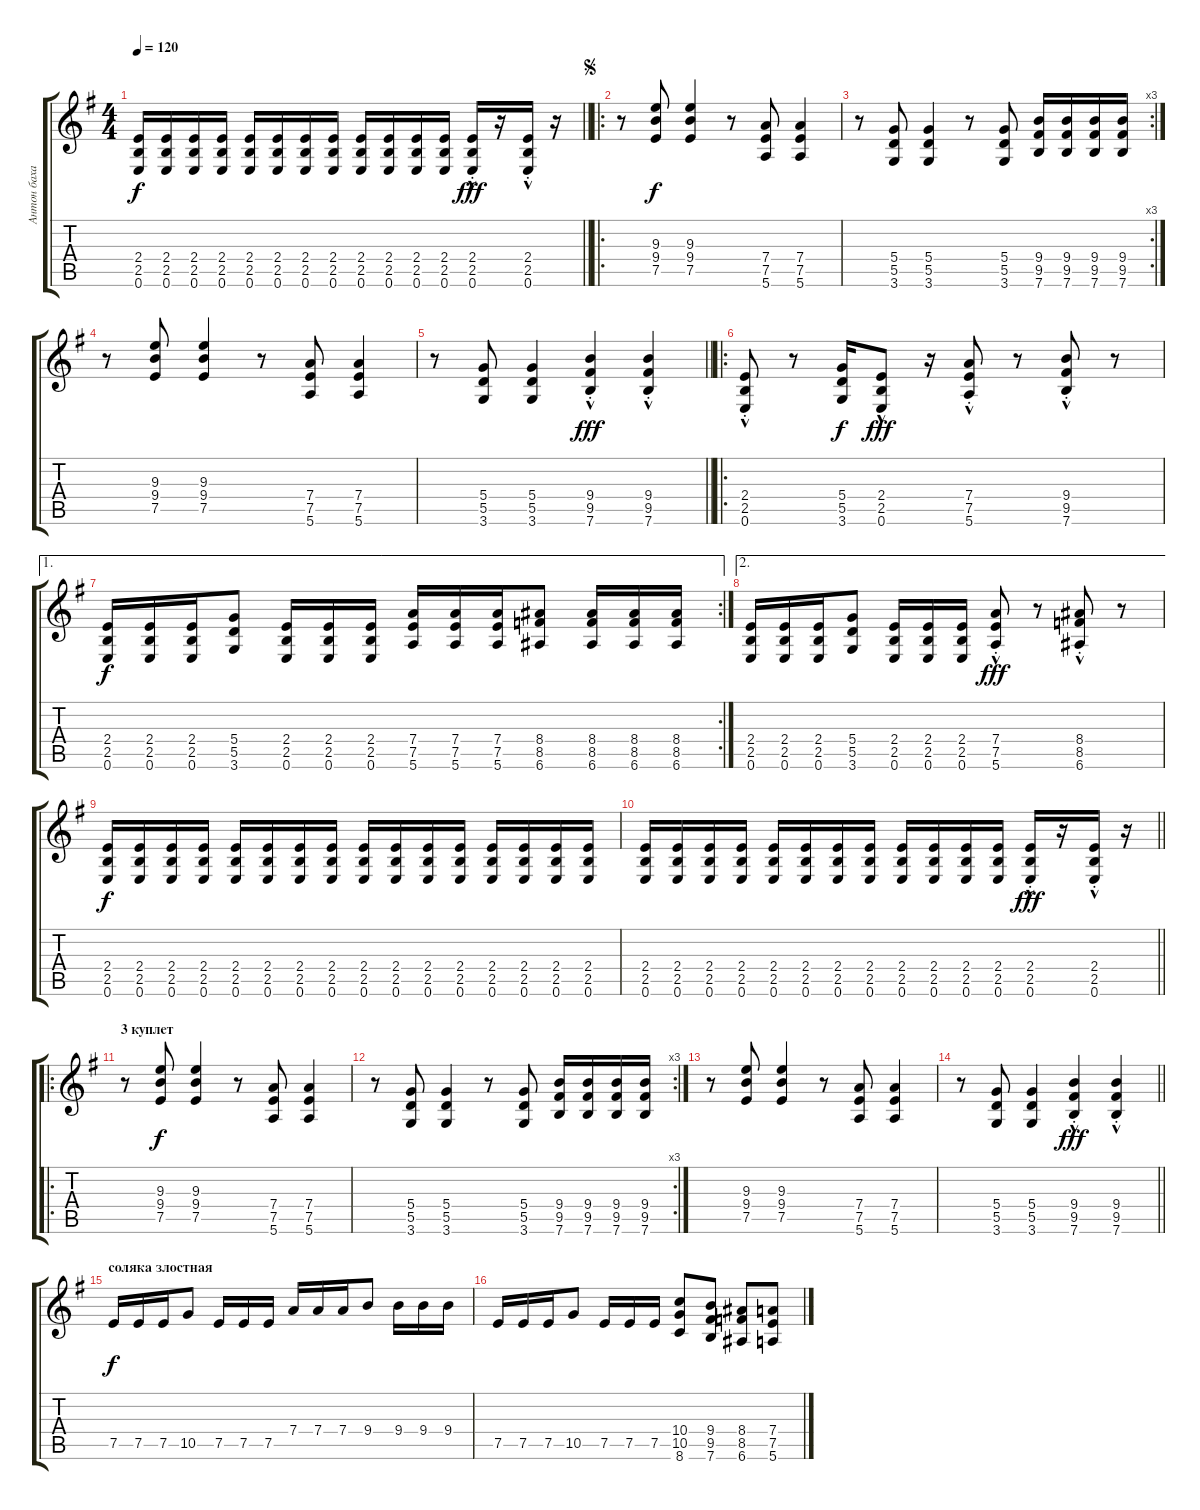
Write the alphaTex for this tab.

\track ("Антон бахает" "Антон баха") {instrument overdrivenguitar}
\staff {score tabs}
\tuning (E4 B3 G3 D3 A2 E2) {hide}
\ts (4 4)
\tempo 120
\clef g2
\barLineRight lightlight
\ks eminor
(2.4 2.5 0.6).16{dy f} (2.4 2.5 0.6).16 (2.4 2.5 0.6).16 (2.4 2.5 0.6).16 (2.4 2.5 0.6).16 (2.4 2.5 0.6).16 (2.4 2.5 0.6).16 (2.4 2.5 0.6).16 (2.4 2.5 0.6).16 (2.4 2.5 0.6).16 (2.4 2.5 0.6).16 (2.4 2.5 0.6).16 (2.4{hac st} 2.5{hac st} 0.6{hac st}).16{dy fff} r.16 (2.4{hac st} 2.5{hac st} 0.6{hac st}).16 r.16 |
\ro
\jump segno
r.8 (9.3 9.4 7.5).8{dy f} (9.3 9.4 7.5).4 r.8 (7.4 7.5 5.6).8 (7.4 7.5 5.6).4 |
\rc 3
r.8 (5.4 5.5 3.6).8 (5.4 5.5 3.6).4 r.8 (5.4 5.5 3.6).8 (9.4 9.5 7.6).16 (9.4 9.5 7.6).16 (9.4 9.5 7.6).16 (9.4 9.5 7.6).16 |
r.8 (9.3 9.4 7.5).8 (9.3 9.4 7.5).4 r.8 (7.4 7.5 5.6).8 (7.4 7.5 5.6).4 |
\barLineRight lightlight
r.8 (5.4 5.5 3.6).8 (5.4 5.5 3.6).4 (9.4{hac st} 9.5{hac st} 7.6{hac st}).4{dy fff} (9.4{hac st} 9.5{hac st} 7.6{hac st}).4 |
\ro
(2.4{hac st} 2.5{hac st} 0.6{hac st}).8 r.8 (5.4 5.5 3.6).16{dy f} (2.4{hac} 2.5{hac} 0.6{hac}).8{dy fff} r.16 (7.4{hac st} 7.5{hac st} 5.6{hac st}).8 r.8 (9.4{hac st} 9.5{hac st} 7.6{hac st}).8 r.8 |
\ae 1
\rc 2
(2.4 2.5 0.6).16{dy f} (2.4 2.5 0.6).16 (2.4 2.5 0.6).16 (5.4 5.5 3.6).8 (2.4 2.5 0.6).16 (2.4 2.5 0.6).16 (2.4 2.5 0.6).16 (7.4 7.5 5.6).16 (7.4 7.5 5.6).16 (7.4 7.5 5.6).16 (8.4 8.5 6.6).8 (8.4 8.5 6.6).16 (8.4 8.5 6.6).16 (8.4 8.5 6.6).16 |
\ae 2
(2.4 2.5 0.6).16 (2.4 2.5 0.6).16 (2.4 2.5 0.6).16 (5.4 5.5 3.6).8 (2.4 2.5 0.6).16 (2.4 2.5 0.6).16 (2.4 2.5 0.6).16 (7.4{hac st} 7.5{hac st} 5.6{hac st}).8{dy fff} r.8 (8.4{hac st} 8.5{hac st} 6.6{hac st}).8 r.8 |
(2.4 2.5 0.6).16{dy f} (2.4 2.5 0.6).16 (2.4 2.5 0.6).16 (2.4 2.5 0.6).16 (2.4 2.5 0.6).16 (2.4 2.5 0.6).16 (2.4 2.5 0.6).16 (2.4 2.5 0.6).16 (2.4 2.5 0.6).16 (2.4 2.5 0.6).16 (2.4 2.5 0.6).16 (2.4 2.5 0.6).16 (2.4 2.5 0.6).16 (2.4 2.5 0.6).16 (2.4 2.5 0.6).16 (2.4 2.5 0.6).16 |
\barLineRight lightlight
(2.4 2.5 0.6).16 (2.4 2.5 0.6).16 (2.4 2.5 0.6).16 (2.4 2.5 0.6).16 (2.4 2.5 0.6).16 (2.4 2.5 0.6).16 (2.4 2.5 0.6).16 (2.4 2.5 0.6).16 (2.4 2.5 0.6).16 (2.4 2.5 0.6).16 (2.4 2.5 0.6).16 (2.4 2.5 0.6).16 (2.4{hac st} 2.5{hac st} 0.6{hac st}).16{dy fff} r.16 (2.4{hac st} 2.5{hac st} 0.6{hac st}).16 r.16 |
\ro
\section ("" "3 куплет")
r.8 (9.3 9.4 7.5).8{dy f} (9.3 9.4 7.5).4 r.8 (7.4 7.5 5.6).8 (7.4 7.5 5.6).4 |
\rc 3
r.8 (5.4 5.5 3.6).8 (5.4 5.5 3.6).4 r.8 (5.4 5.5 3.6).8 (9.4 9.5 7.6).16 (9.4 9.5 7.6).16 (9.4 9.5 7.6).16 (9.4 9.5 7.6).16 |
r.8 (9.3 9.4 7.5).8 (9.3 9.4 7.5).4 r.8 (7.4 7.5 5.6).8 (7.4 7.5 5.6).4 |
\barLineRight lightlight
r.8 (5.4 5.5 3.6).8 (5.4 5.5 3.6).4 (9.4{hac st} 9.5{hac st} 7.6{hac st}).4{dy fff} (9.4{hac st} 9.5{hac st} 7.6{hac st}).4 |
\section ("" "соляка злостная")
7.5.16{dy f} 7.5.16 7.5.16 10.5.8 7.5.16 7.5.16 7.5.16 7.4.16 7.4.16 7.4.16 9.4.8 9.4.16 9.4.16 9.4.16 |
7.5.16 7.5.16 7.5.16 10.5.8 7.5.16 7.5.16 7.5.16 (10.4 10.5 8.6).8 (9.4 9.5 7.6).8 (8.4 8.5 6.6).8 (7.4 7.5 5.6).8
